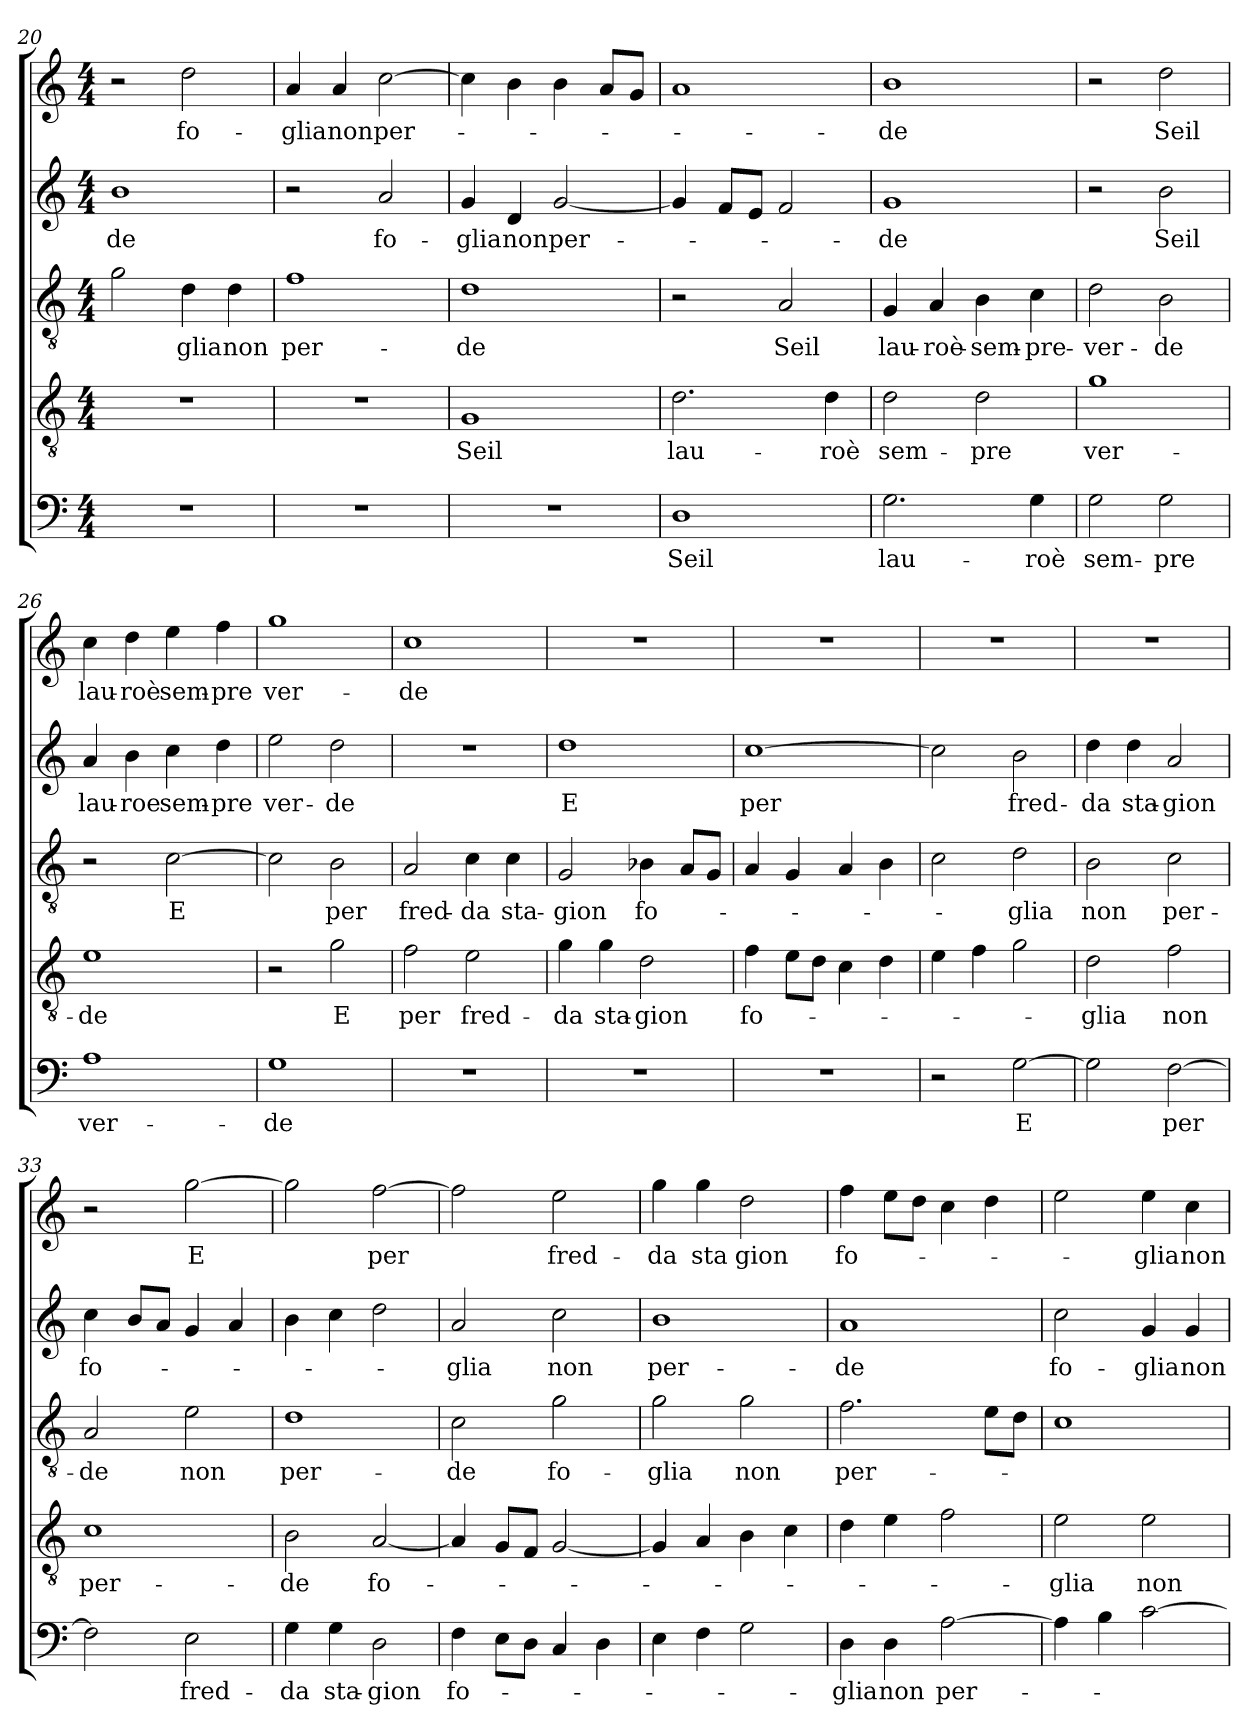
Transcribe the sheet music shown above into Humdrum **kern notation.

**kern	**text	**kern	**text	**kern	**text	**kern	**text	**kern	**text
*part5	*part5	*part4	*part4	*part3	*part3	*part2	*part2	*part1	*part1
*staff5	*staff5	*staff4	*staff4	*staff3	*staff3	*staff2	*staff2	*staff1	*staff1
*clefF4	*	*clefGv2	*	*clefGv2	*	*clefG2	*	*clefG2	*
*k[]	*	*k[]	*	*k[]	*	*k[]	*	*k[]	*
*M4/4	*	*M4/4	*	*M4/4	*	*M4/4	*	*M4/4	*
=20	=20	=20	=20	=20	=20	=20	=20	=20	=20
1r	.	1r	.	2g\	.	1b\	de	2r	.
.	.	.	.	4d\	glia	.	.	2dd\	fo-
.	.	.	.	4d\	non	.	.	.	.
=21	=21	=21	=21	=21	=21	=21	=21	=21	=21
1r	.	1r	.	1f\	per-	2r	.	4a/	glia
.	.	.	.	.	.	.	.	4a/	non
.	.	.	.	.	.	2a/	fo-	[2cc\	per-
=22	=22	=22	=22	=22	=22	=22	=22	=22	=22
1r	.	1G/	Seil	1d\	de	4g/	glia	4cc\]	.
.	.	.	.	.	.	4d/	non	4b\	.
.	.	.	.	.	.	[2g/	per-	4b\	.
.	.	.	.	.	.	.	.	8a/L	.
.	.	.	.	.	.	.	.	8g/J	.
=23	=23	=23	=23	=23	=23	=23	=23	=23	=23
1D\	Seil	2.d\	lau-	2r	.	4g/]	.	1a/	.
.	.	.	.	.	.	8f/L	.	.	.
.	.	.	.	.	.	8e/J	.	.	.
.	.	.	.	2A/	Seil	2f/	.	.	.
.	.	4d\	roè	.	.	.	.	.	.
=24	=24	=24	=24	=24	=24	=24	=24	=24	=24
2.G\	lau-	2d\	sem-	4G/	lau-	1g/	de	1b\	de
.	.	.	.	4A/	roè-	.	.	.	.
.	.	2d\	pre	4B\	sem-	.	.	.	.
4G\	roè	.	.	4c\	pre-	.	.	.	.
=25	=25	=25	=25	=25	=25	=25	=25	=25	=25
2G\	sem-	1g\	ver-	2d\	ver-	2r	.	2r	.
2G\	pre	.	.	2B\	de	2b\	Seil	2dd\	Seil
=26	=26	=26	=26	=26	=26	=26	=26	=26	=26
1A\	ver-	1e\	de	2r	.	4a/	lau-	4cc\	lau-
.	.	.	.	.	.	4b\	roe	4dd\	roè
.	.	.	.	[2c\	E	4cc\	sem-	4ee\	sem-
.	.	.	.	.	.	4dd\	pre	4ff\	pre
=27	=27	=27	=27	=27	=27	=27	=27	=27	=27
1G\	de	2r	.	2c\]	.	2ee\	ver-	1gg\	ver-
.	.	2g\	E	2B\	per	2dd\	de	.	.
=28	=28	=28	=28	=28	=28	=28	=28	=28	=28
1r	.	2f\	per	2A/	fred-	1r	.	1cc\	de
.	.	2e\	fred-	4c\	da	.	.	.	.
.	.	.	.	4c\	sta-	.	.	.	.
=29	=29	=29	=29	=29	=29	=29	=29	=29	=29
1r	.	4g\	da	2G/	gion	1dd\	E	1r	.
.	.	4g\	sta-	.	.	.	.	.	.
.	.	2d\	gion	4B-X\	fo-	.	.	.	.
.	.	.	.	8A/L	.	.	.	.	.
.	.	.	.	8G/J	.	.	.	.	.
=30	=30	=30	=30	=30	=30	=30	=30	=30	=30
1r	.	4f\	fo-	4A/	.	[1cc\	per	1r	.
.	.	8e\L	.	4G/	.	.	.	.	.
.	.	8d\J	.	.	.	.	.	.	.
.	.	4c\	.	4A/	.	.	.	.	.
.	.	4d\	.	4B\	.	.	.	.	.
=31	=31	=31	=31	=31	=31	=31	=31	=31	=31
2r	.	4e\	.	2c\	.	2cc\]	.	1r	.
.	.	4f\	.	.	.	.	.	.	.
[2G\	E	2g\	.	2d\	glia	2b\	fred-	.	.
=32	=32	=32	=32	=32	=32	=32	=32	=32	=32
2G\]	.	2d\	glia	2B\	non	4dd\	da	1r	.
.	.	.	.	.	.	4dd\	sta-	.	.
[2F\	per	2f\	non	2c\	per-	2a/	gion	.	.
=33	=33	=33	=33	=33	=33	=33	=33	=33	=33
2F\]	.	1c\	per-	2A/	de	4cc\	fo-	2r	.
.	.	.	.	.	.	8b/L	.	.	.
.	.	.	.	.	.	8a/J	.	.	.
2E\	fred-	.	.	2e\	non	4g/	.	[2gg\	E
.	.	.	.	.	.	4a/	.	.	.
=34	=34	=34	=34	=34	=34	=34	=34	=34	=34
4G\	da	2B\	de	1d\	per-	4b\	.	2gg\]	.
4G\	sta-	.	.	.	.	4cc\	.	.	.
2D\	gion	[2A/	fo-	.	.	2dd\	.	[2ff\	per
=35	=35	=35	=35	=35	=35	=35	=35	=35	=35
4F\	fo-	4A/]	.	2c\	de	2a/	glia	2ff\]	.
8E\L	.	8G/L	.	.	.	.	.	.	.
8D\J	.	8F/J	.	.	.	.	.	.	.
4C/	.	[2G/	.	2g\	fo-	2cc\	non	2ee\	fred-
4D\	.	.	.	.	.	.	.	.	.
=36	=36	=36	=36	=36	=36	=36	=36	=36	=36
4E\	.	4G/]	.	2g\	glia	1b\	per-	4gg\	da
4F\	.	4A/	.	.	.	.	.	4gg\	sta
2G\	.	4B\	.	2g\	non	.	.	2dd\	gion
.	.	4c\	.	.	.	.	.	.	.
=37	=37	=37	=37	=37	=37	=37	=37	=37	=37
4D\	glia	4d\	.	2.f\	per-	1a/	de	4ff\	fo-
4D\	non	4e\	.	.	.	.	.	8ee\L	.
.	.	.	.	.	.	.	.	8dd\J	.
[2A\	per-	2f\	.	.	.	.	.	4cc\	.
.	.	.	.	8e\L	.	.	.	4dd\	.
.	.	.	.	8d\J	.	.	.	.	.
=38	=38	=38	=38	=38	=38	=38	=38	=38	=38
4A\]	.	2e\	glia	1c\	.	2cc\	fo-	2ee\	.
4B\	.	.	.	.	.	.	.	.	.
[2c\	.	2e\	non	.	.	4g/	glia	4ee\	glia
.	.	.	.	.	.	4g/	non	4cc\	non
=	=	=	=	=	=	=	=	=	=
*-	*-	*-	*-	*-	*-	*-	*-	*-	*-
